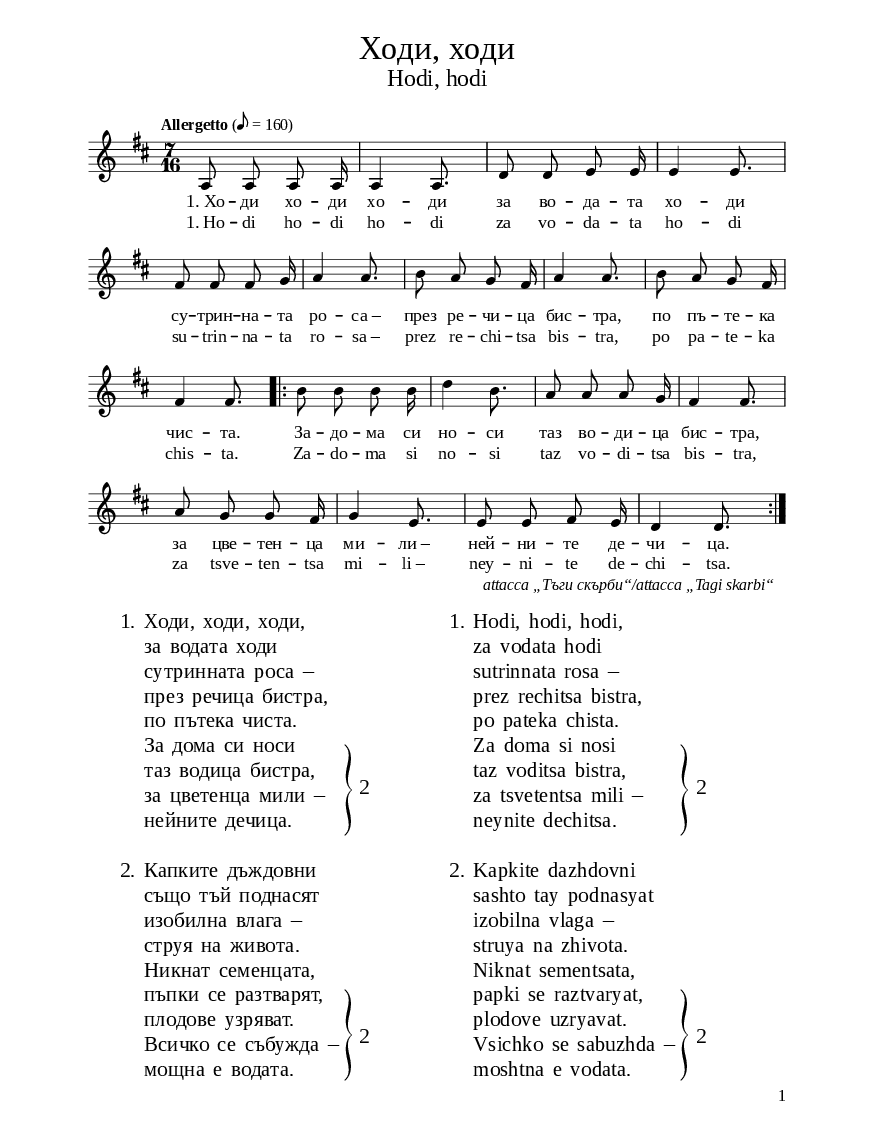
\version "2.22.1"

% include paper part and global functions
\include "include/globals.ily"

"rightBraces088" = \markup {
  \column {
    % repeat braces




    \translate #'(0 . -15.6 )
    \right-brace #44

    \translate #'(0 . -19.2 )
    \right-brace #44

  }
  \column {
    % repeat numbers




    \translate #'(0 . -16.0 )
    2

    \translate #'(0 . -24.0 )
    2
  }
}

\bookpart {
  \include "include/bookpart-paper.ily"
  \score {
    \include "include/score-layout.ily"

    \new Voice \absolute  {
      \clef treble
      \key d \major
      \time 7/16
      \tempoFunc "Allergetto" 8 "160"
      a8 a8 a8 a16 | a4 a8. | d'8 d'8 e'8 e'16 | e'4 e'8. | \break

      fis'8 fis'8 fis'8 g'16 | a'4 a'8. | b'8 a'8 g'8 fis'16 | a'4 a'8. | b'8 a'8 g'8 fis'16 | \break

      fis'4 fis'8. | \bar ".|:" b'8 b'8 b'8 b'16| d''4 b'8. | a'8 a'8 a'8 g'16 | fis'4 fis'8. | \break

      a'8 g'8 g'8 fis'16 | g'4 e'8. | e'8 e'8 fis'8 e'16 | d'4 d'8. | \bar ":|."


    }
    \addlyrics {
      "1. Хо" -- ди хо -- ди хо -- ди за во -- да -- та хо -- ди

      су -- трин -- на -- та ро -- "са –"  през ре -- чи -- ца бис -- тра, по пъ -- те -- ка

      чис -- та. За -- до -- ма  си но -- си  таз во -- ди -- ца бис -- тра,

      за цве -- тен -- ца ми -- "ли –"  ней -- ни -- те де -- чи -- ца.
    }
    \addlyrics {
      "1. Ho" -- di ho -- di ho -- di za vo -- da -- ta ho -- di

      su -- trin -- na -- ta ro -- "sa –" prez re -- chi -- tsa bis -- tra, po pa -- te -- ka

      chis -- ta. Za -- do -- ma  si no -- si  taz vo -- di -- tsa bis -- tra,

      za tsve -- ten -- tsa mi -- "li –" ney -- ni -- te de -- chi -- tsa.
    }

    \header {
      title = \titleFunc "Ходи, ходи" "Hodi, hodi"
    }

    \midi{}

  } % score
  
  \markup \italic \dc-one-nobold "attacca „Тъги скърби“/attacca „Tagi skarbi“"

  \markup \fontsize #bgCoupletFontSize {
    \hspace #3
    \override #`(baseline-skip . ,bgCoupletBaselineSkip)
    \column {


      \line { 1. Ходи, ходи, ходи,}
      \line { "   " за водата ходи}
      \line { "   "сутринната роса – }
      \line { "   " през речица бистра, }
      \line { "   "по пътека чиста. }
      \line { "   "За дома си носи }
      \line { "   " таз водица бистра,   }
      \line { "   "за цветенца мили –}
      \line { "   " нейните дечица.}
      \line { " " }
      \line { 2. Капките дъждовни}
      \line { "   "също тъй поднасят}
      \line { "   "изобилна влага – }
      \line { "   "струя на живота. }
      \line { "   "Никнат семенцата, }
      \line { "   "пъпки се разтварят,}
      \line { "   "плодове узряват.}
      \line { "   "Всичко се събужда – }
      \line { "   "мощна е водата. }
    } \"rightBraces088"

    \hspace #7
    \override #`(baseline-skip . ,bgCoupletBaselineSkip)
    \column {
      \line { 1. Hodi, hodi, hodi,}
      \line { "   " za vodata hodi}
      \line { "   "sutrinnata rosa – }
      \line { "   " prez rechitsa bistra, }
      \line { "   "po pateka chista. }
      \line { "   "Za doma si nosi }
      \line { "   " taz voditsa bistra,   }
      \line { "   "za tsvetentsa mili –}
      \line { "   " neynite dechitsa.}
      \line { " " }
      \line { 2. Kapkite dazhdovni}
      \line { "   "sashto tay podnasyat}
      \line { "   "izobilna vlaga – }
      \line { "   "struya na zhivota. }
      \line { "   "Niknat sementsata, }
      \line { "   "papki se raztvaryat,}
      \line { "   "plodove uzryavat.}
      \line { "   "Vsichko se sabuzhda – }
      \line { "   "moshtna e vodata. }
    } %column
    \"rightBraces088"
  } % markup

 
 
 


  % include foreign translation(s) of the song
  \version "2.20.0"

\markup \fill-line { \fontsize #deTitleFontSize "Lauf, lauf" }
\markup \null
\markup \null
\markup \fontsize #deCoupletFontSize {
  \hspace #14
  \override #`(baseline-skip . ,deCoupletBaselineSkip)

  \column {
	 
	   \line { 1. Lauf, lauf, lauf, }

  \line { "   "lauf für Wasser,}

  \line { "   "im Morgentau, }

  \line { "   "durch einen kristallklaren Bach,}

  \line { "   "auf einem reinen Pfad. }

  \line { "   "Bringe dieses klare Wasser nach Hause, }

  \line { "   "zu den schönen Blümchen, }

  \line { "   "seinen kleinen Kindern.}

   \line { "   " }

  \line {  2.	Die Regentropfen bieten ebenfalls }

 \line { "   " reichlich Feuchtigkeit – Strom des Leben. }
 
 \line { "   "Samenkörner sprießen, }
 
 \line { "   "Knospen öffnen sich, }
 
 \line { "   "Früchte reifen. }
 
 \line { "   "Alles erwacht; mächtig ist das Wasser!  }
    }
}


} % bookpart
